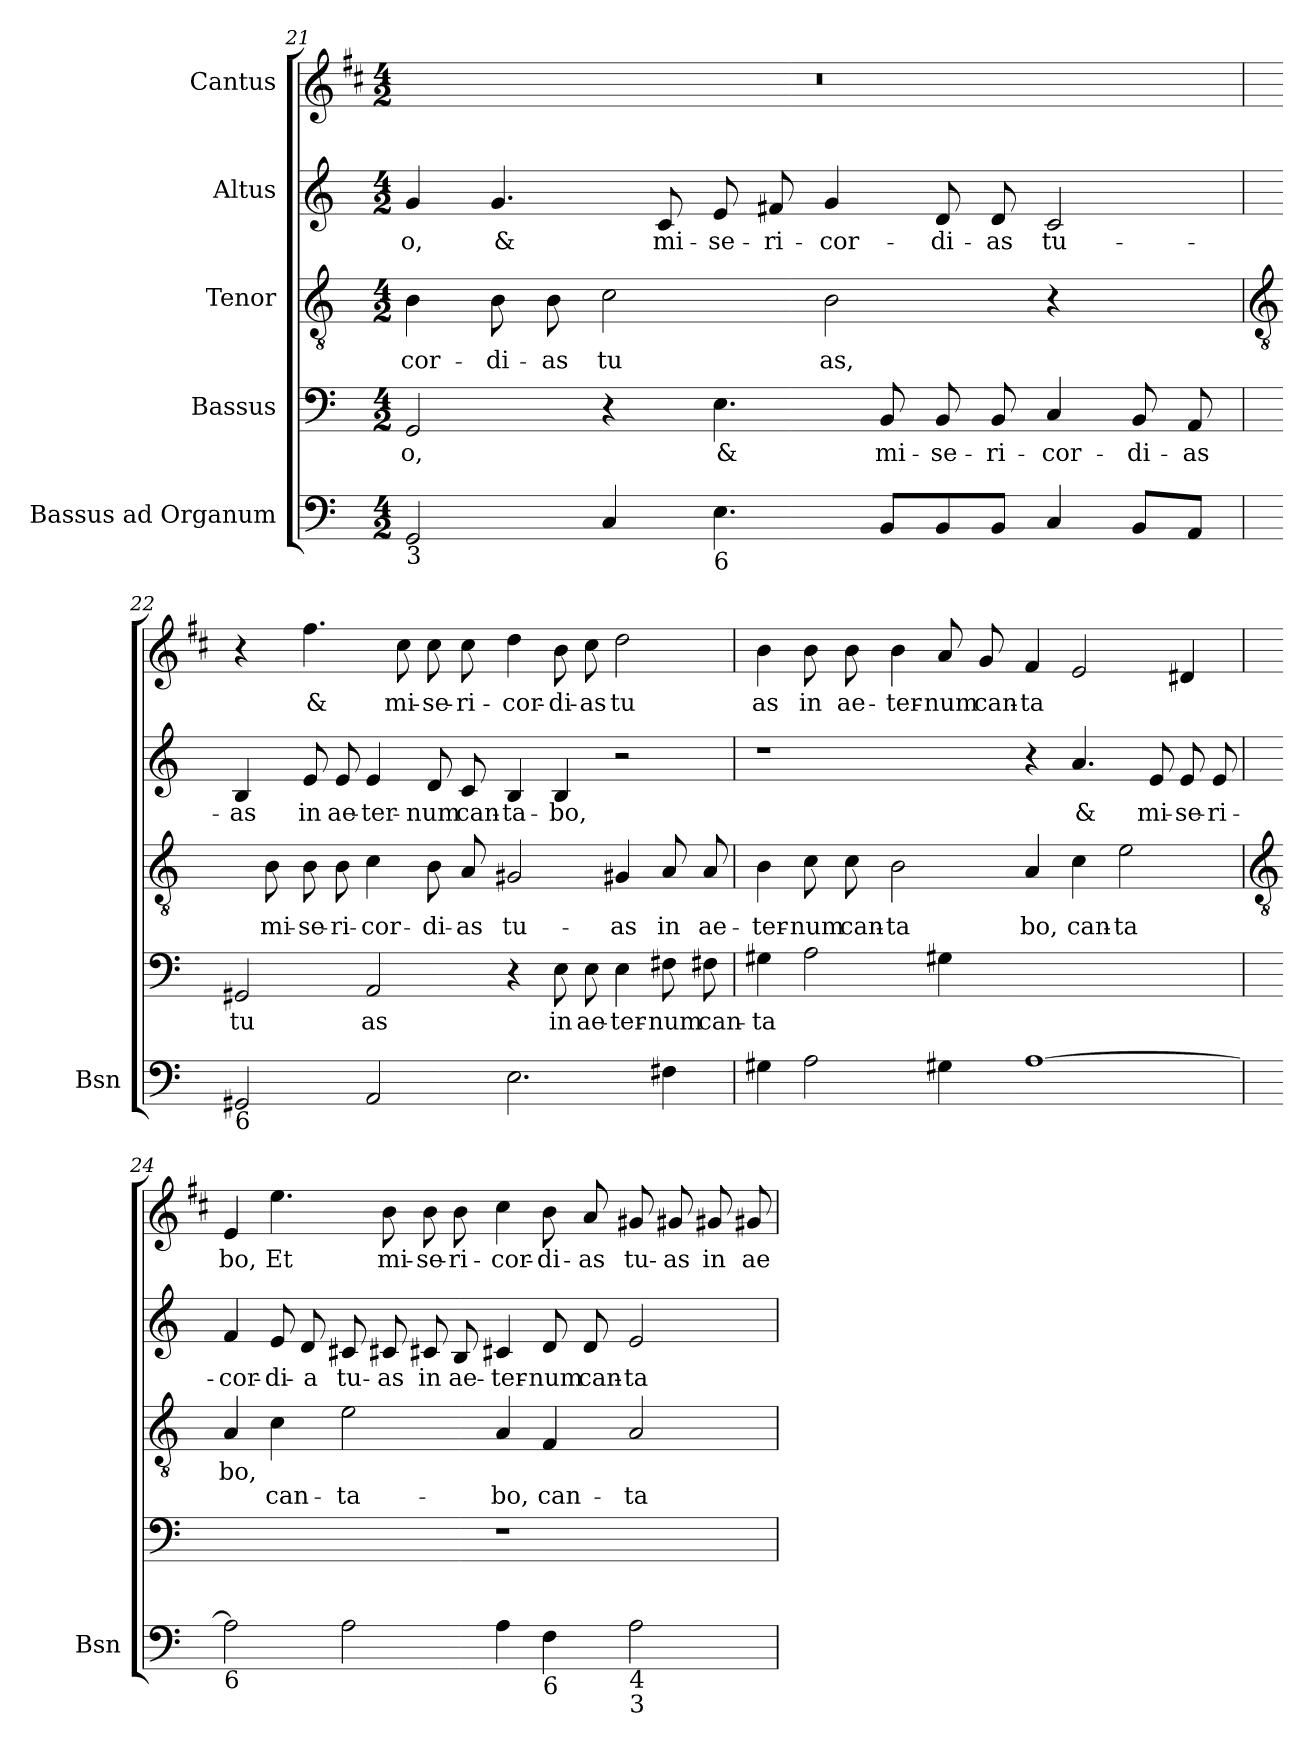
**kern	**kern	**text	**kern	**text	**text	**kern	**text	**kern	**text
*part5	*part4	*part4	*part3	*part3	*part3	*part2	*part2	*part1	*part1
*staff5	*staff4	*staff4	*staff3	*staff3	*staff3	*staff2	*staff2	*staff1	*staff1
*I"Bassus ad Organum	*I"Bassus	*	*I"Tenor	*	*	*I"Altus	*	*I"Cantus	*
*I'Bsn	*	*	*	*	*	*	*	*	*
!!LO:LB:g=z
*clefF4	*clefF4	*	*clefGv2	*	*	*clefG2	*	*clefG2	*
*	*	*	*	*	*	*	*	*ITrd1c2	*
*k[]	*k[]	*	*k[]	*	*	*k[]	*	*k[]	*
*C:	*C:	*	*C:	*	*	*C:	*	*C:	*
*M4/2	*M4/2	*	*M4/2	*	*	*M4/2	*	*M4/2	*
=21	=21	=21	=21	=21	=21	=21	=21	=21	=21
!LO:TX:b:t=3	!	!	!	!	!	!	!	!	!
!	!	!LO:LY:b	!	!LO:LY:b	!	!	!LO:LY:b	!	!
2GG	2GG	o,	4B	-cor-	.	4g	o,	0r	.
!	!	!	!	!LO:LY:b	!	!	!LO:LY:b	!	!
.	.	.	8B	-di-	.	4.g	&	.	.
!	!	!	!	!LO:LY:b	!	!	!	!	!
.	.	.	8B	-as	.	.	.	.	.
!	!	!	!	!LO:LY:b	!	!	!	!	!
4C	4r	.	2c	tu	.	.	.	.	.
!	!	!	!	!	!	!	!LO:LY:b	!	!
.	.	.	.	.	.	8c	mi-	.	.
!LO:TX:b:t=6	!	!	!	!	!	!	!	!	!
!	!	!LO:LY:b	!	!	!	!	!LO:LY:b	!	!
4.E	4.E	&	.	.	.	8e	-se-	.	.
!	!	!	!	!	!	!	!LO:LY:b	!	!
.	.	.	.	.	.	8f#X	-ri-	.	.
!	!	!	!	!LO:LY:b	!	!	!LO:LY:b	!	!
.	.	.	2B	as,	.	4g	-cor-	.	.
!	!	!LO:LY:b	!	!	!	!	!	!	!
8BBL	8BB	mi-	.	.	.	.	.	.	.
!	!	!LO:LY:b	!	!	!	!	!LO:LY:b	!	!
8BB	8BB	-se-	.	.	.	8d	-di-	.	.
!	!	!LO:LY:b	!	!	!	!	!LO:LY:b	!	!
8BBJ	8BB	-ri-	.	.	.	8d	-as	.	.
!	!	!LO:LY:b	!	!	!	!	!LO:LY:b	!	!
4C	4C	-cor-	4r	.	.	2c	tu-	.	.
!	!	!LO:LY:b	!	!LO:LY:b	!	!	!	!	!
8BBL	8BB	-di-	[4eyy	&	.	.	.	.	.
!	!	!LO:LY:b	!	!	!	!	!	!	!
8AAJ	8AA	-as	.	.	.	.	.	.	.
!!LO:LB:g=z
=22	=22	=22	=22	=22	=22	=22	=22	=22	=22
*	*	*	*clefGv2	*	*	*	*	*	*
!LO:TX:b:t=6	!	!	!	!	!	!	!	!	!
!	!	!LO:LY:b	!	!	!	!	!LO:LY:b	!	!
2GG#X	2GG#X	tu	8eyy]	.	.	4B	-as	4r	.
!	!	!	!	!LO:LY:b	!	!	!	!	!
.	.	.	8B	mi-	.	.	.	.	.
!	!	!	!	!LO:LY:b	!	!	!LO:LY:b	!	!LO:LY:b
.	.	.	8B	-se-	.	8e	in	4.ee	&
!	!	!	!	!LO:LY:b	!	!	!LO:LY:b	!	!
.	.	.	8B	-ri-	.	8e	ae-	.	.
!	!	!LO:LY:b	!	!LO:LY:b	!	!	!LO:LY:b	!	!
2AA	2AA	as	4c	-cor-	.	4e	-ter-	.	.
!	!	!	!	!	!	!	!	!	!LO:LY:b
.	.	.	.	.	.	.	.	8b	mi-
!	!	!	!	!LO:LY:b	!	!	!LO:LY:b	!	!LO:LY:b
.	.	.	8B	-di-	.	8d	-num	8b	-se-
!	!	!	!	!LO:LY:b	!	!	!LO:LY:b	!	!LO:LY:b
.	.	.	8A	-as	.	8c	can-	8b	-ri-
!	!	!	!	!LO:LY:b	!	!	!LO:LY:b	!	!LO:LY:b
2.E	4r	.	2G#X	tu-	.	4B	-ta-	4cc	-cor-
!	!	!LO:LY:b	!	!	!	!	!LO:LY:b	!	!LO:LY:b
.	8E	in	.	.	.	4B	-bo,	8a	-di-
!	!	!LO:LY:b	!	!	!	!	!	!	!LO:LY:b
.	8E	ae-	.	.	.	.	.	8b	-as
!	!	!LO:LY:b	!	!LO:LY:b	!	!	!	!	!LO:LY:b
.	4E	-ter-	4G#X	-as	.	2r	.	2cc	tu
!	!	!LO:LY:b	!	!LO:LY:b	!	!	!	!	!
4F#X	8F#X	-num	8A	in	.	.	.	.	.
!	!	!LO:LY:b	!	!LO:LY:b	!	!	!	!	!
.	8F#X	can-	8A	ae-	.	.	.	.	.
!!LO:LB:g=z
=23	=23	=23	=23	=23	=23	=23	=23	=23	=23
!	!	!LO:LY:b	!	!LO:LY:b	!	!	!	!	!LO:LY:b
4G#X	4G#X	-ta	4B	-ter-	.	1r	.	4a	as
!	!	!	!	!LO:LY:b	!	!	!	!	!LO:LY:b
2A	2A	.	8c	-num	.	.	.	8a	in
!	!	!	!	!LO:LY:b	!	!	!	!	!LO:LY:b
.	.	.	8c	can-	.	.	.	8a	ae-
!	!	!	!	!LO:LY:b	!	!	!	!	!LO:LY:b
.	.	.	2B	-ta	.	.	.	4a	-ter-
!	!	!	!	!	!	!	!	!	!LO:LY:b
4G#X	4G#X	.	.	.	.	.	.	8g	-num
!	!	!	!	!	!	!	!	!	!LO:LY:b
.	.	.	.	.	.	.	.	8f	can-
!	!	!LO:LY:b	!	!LO:LY:b	!	!	!	!	!LO:LY:b
[1A	[1Ayy	bo,	4A	bo,	.	4r	.	4e	-ta
!	!	!	!	!LO:LY:b	!	!	!LO:LY:b	!	!
.	.	.	4c	can-	.	4.a	&	2d	.
!	!	!	!	!LO:LY:b	!	!	!	!	!
.	.	.	2e	-ta	.	.	.	.	.
!	!	!	!	!	!	!	!LO:LY:b	!	!
.	.	.	.	.	.	8e	mi-	.	.
!	!	!	!	!	!	!	!LO:LY:b	!	!
.	.	.	.	.	.	8e	-se-	4c#X	.
!	!	!	!	!	!	!	!LO:LY:b	!	!
.	.	.	.	.	.	8e	-ri-	.	.
!!LO:LB:g=z
=24	=24	=24	=24	=24	=24	=24	=24	=24	=24
*	*	*	*clefGv2	*	*	*	*	*	*
!LO:TX:b:t=6	!	!	!	!	!	!	!	!	!
!	!	!	!	!LO:LY:b	!	!	!LO:LY:b	!	!LO:LY:b
2A]	2.Ayy_	.	4A	bo,	.	4f	-cor-	4d	bo,
!	!	!	!	!	!LO:LY:b	!	!LO:LY:b	!	!LO:LY:b
.	.	.	4c	.	can-	8e	-di-	4.dd	Et
!	!	!	!	!	!	!	!LO:LY:b	!	!
.	.	.	.	.	.	8d	-a	.	.
!	!	!	!	!	!LO:LY:b	!	!LO:LY:b	!	!
2A	.	.	2e	.	-ta-	8c#X	tu-	.	.
!	!	!	!	!	!	!	!LO:LY:b	!	!LO:LY:b
.	.	.	.	.	.	8c#X	-as	8a	mi-
!	!	!	!	!	!	!	!LO:LY:b	!	!LO:LY:b
.	4Ayy]	.	.	.	.	8c#X	in	8a	-se-
!	!	!	!	!	!	!	!LO:LY:b	!	!LO:LY:b
.	.	.	.	.	.	8B	ae-	8a	-ri-
!	!	!	!	!	!LO:LY:b	!	!LO:LY:b	!	!LO:LY:b
4A	1r	.	4A	.	-bo,	4c#X	-ter-	4b	-cor-
!LO:TX:b:t=6	!	!	!	!	!	!	!	!	!
!	!	!	!	!	!LO:LY:b	!	!LO:LY:b	!	!LO:LY:b
4F	.	.	4F	.	can-	8d	-num	8a	-di-
!	!	!	!	!	!	!	!LO:LY:b	!	!LO:LY:b
.	.	.	.	.	.	8d	can-	8g	-as
!LO:TX:b:t=4	!	!	!	!	!	!	!	!	!
!LO:TX:b:t=3	!	!	!	!	!	!	!	!	!
!	!	!	!	!	!LO:LY:b	!	!LO:LY:b	!	!LO:LY:b
2A	.	.	2A	.	-ta-	2e	-ta	8f#X	tu-
!	!	!	!	!	!	!	!	!	!LO:LY:b
.	.	.	.	.	.	.	.	8f#X	-as
!	!	!	!	!	!	!	!	!	!LO:LY:b
.	.	.	.	.	.	.	.	8f#X	in
!	!	!	!	!	!	!	!	!	!LO:LY:b
.	.	.	.	.	.	.	.	8f#X	ae-
=	=	=	=	=	=	=	=	=	=
*-	*-	*-	*-	*-	*-	*-	*-	*-	*-
